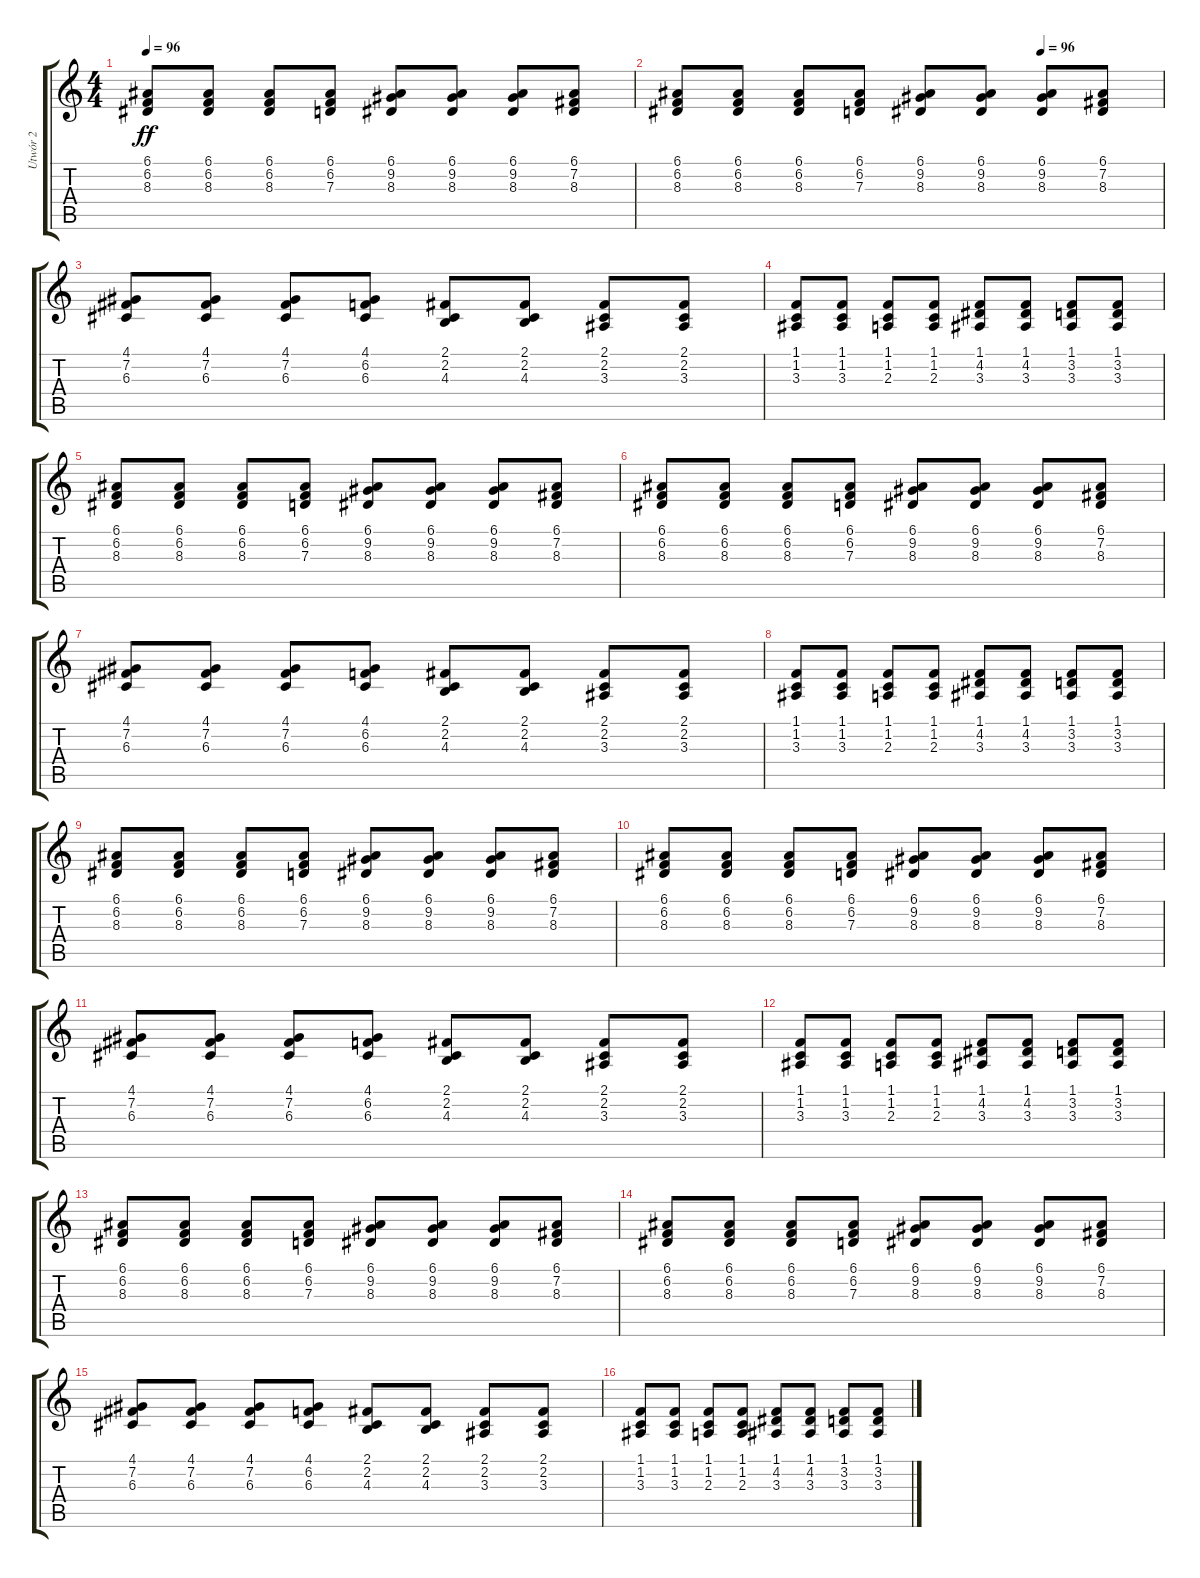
\track ("Utwór 2" "Utwór 2") {instrument acousticgrandpiano}
\staff {score tabs}
\tuning (E4 B3 G3 D3 A2 E2) {hide}
\ts (4 4)
\tempo 96
\clef g2
\ks c
(6.1 6.2 8.3).8{dy ff} (6.1 6.2 8.3).8 (6.1 6.2 8.3).8 (6.1 6.2 7.3).8 (6.1 9.2 8.3).8 (6.1 9.2 8.3).8 (6.1 9.2 8.3).8 (6.1 7.2 8.3).8 |
\tempo (96 0.75)
(6.1 6.2 8.3).8 (6.1 6.2 8.3).8 (6.1 6.2 8.3).8 (6.1 6.2 7.3).8 (6.1 9.2 8.3).8 (6.1 9.2 8.3).8 (6.1 9.2 8.3).8 (6.1 7.2 8.3).8 |
(4.1 7.2 6.3).8 (4.1 7.2 6.3).8 (4.1 7.2 6.3).8 (4.1 6.2 6.3).8 (2.1 2.2 4.3).8 (2.1 2.2 4.3).8 (2.1 2.2 3.3).8 (2.1 2.2 3.3).8 |
(1.1 1.2 3.3).8 (1.1 1.2 3.3).8 (1.1 1.2 2.3).8 (1.1 1.2 2.3).8 (1.1 4.2 3.3).8 (1.1 4.2 3.3).8 (1.1 3.2 3.3).8 (1.1 3.2 3.3).8 |
(6.1 6.2 8.3).8 (6.1 6.2 8.3).8 (6.1 6.2 8.3).8 (6.1 6.2 7.3).8 (6.1 9.2 8.3).8 (6.1 9.2 8.3).8 (6.1 9.2 8.3).8 (6.1 7.2 8.3).8 |
(6.1 6.2 8.3).8 (6.1 6.2 8.3).8 (6.1 6.2 8.3).8 (6.1 6.2 7.3).8 (6.1 9.2 8.3).8 (6.1 9.2 8.3).8 (6.1 9.2 8.3).8 (6.1 7.2 8.3).8 |
(4.1 7.2 6.3).8 (4.1 7.2 6.3).8 (4.1 7.2 6.3).8 (4.1 6.2 6.3).8 (2.1 2.2 4.3).8 (2.1 2.2 4.3).8 (2.1 2.2 3.3).8 (2.1 2.2 3.3).8 |
(1.1 1.2 3.3).8 (1.1 1.2 3.3).8 (1.1 1.2 2.3).8 (1.1 1.2 2.3).8 (1.1 4.2 3.3).8 (1.1 4.2 3.3).8 (1.1 3.2 3.3).8 (1.1 3.2 3.3).8 |
(6.1 6.2 8.3).8 (6.1 6.2 8.3).8 (6.1 6.2 8.3).8 (6.1 6.2 7.3).8 (6.1 9.2 8.3).8 (6.1 9.2 8.3).8 (6.1 9.2 8.3).8 (6.1 7.2 8.3).8 |
(6.1 6.2 8.3).8 (6.1 6.2 8.3).8 (6.1 6.2 8.3).8 (6.1 6.2 7.3).8 (6.1 9.2 8.3).8 (6.1 9.2 8.3).8 (6.1 9.2 8.3).8 (6.1 7.2 8.3).8 |
(4.1 7.2 6.3).8 (4.1 7.2 6.3).8 (4.1 7.2 6.3).8 (4.1 6.2 6.3).8 (2.1 2.2 4.3).8 (2.1 2.2 4.3).8 (2.1 2.2 3.3).8 (2.1 2.2 3.3).8 |
(1.1 1.2 3.3).8 (1.1 1.2 3.3).8 (1.1 1.2 2.3).8 (1.1 1.2 2.3).8 (1.1 4.2 3.3).8 (1.1 4.2 3.3).8 (1.1 3.2 3.3).8 (1.1 3.2 3.3).8 |
(6.1 6.2 8.3).8 (6.1 6.2 8.3).8 (6.1 6.2 8.3).8 (6.1 6.2 7.3).8 (6.1 9.2 8.3).8 (6.1 9.2 8.3).8 (6.1 9.2 8.3).8 (6.1 7.2 8.3).8 |
(6.1 6.2 8.3).8 (6.1 6.2 8.3).8 (6.1 6.2 8.3).8 (6.1 6.2 7.3).8 (6.1 9.2 8.3).8 (6.1 9.2 8.3).8 (6.1 9.2 8.3).8 (6.1 7.2 8.3).8 |
(4.1 7.2 6.3).8 (4.1 7.2 6.3).8 (4.1 7.2 6.3).8 (4.1 6.2 6.3).8 (2.1 2.2 4.3).8 (2.1 2.2 4.3).8 (2.1 2.2 3.3).8 (2.1 2.2 3.3).8 |
(1.1 1.2 3.3).8 (1.1 1.2 3.3).8 (1.1 1.2 2.3).8 (1.1 1.2 2.3).8 (1.1 4.2 3.3).8 (1.1 4.2 3.3).8 (1.1 3.2 3.3).8 (1.1 3.2 3.3).8
